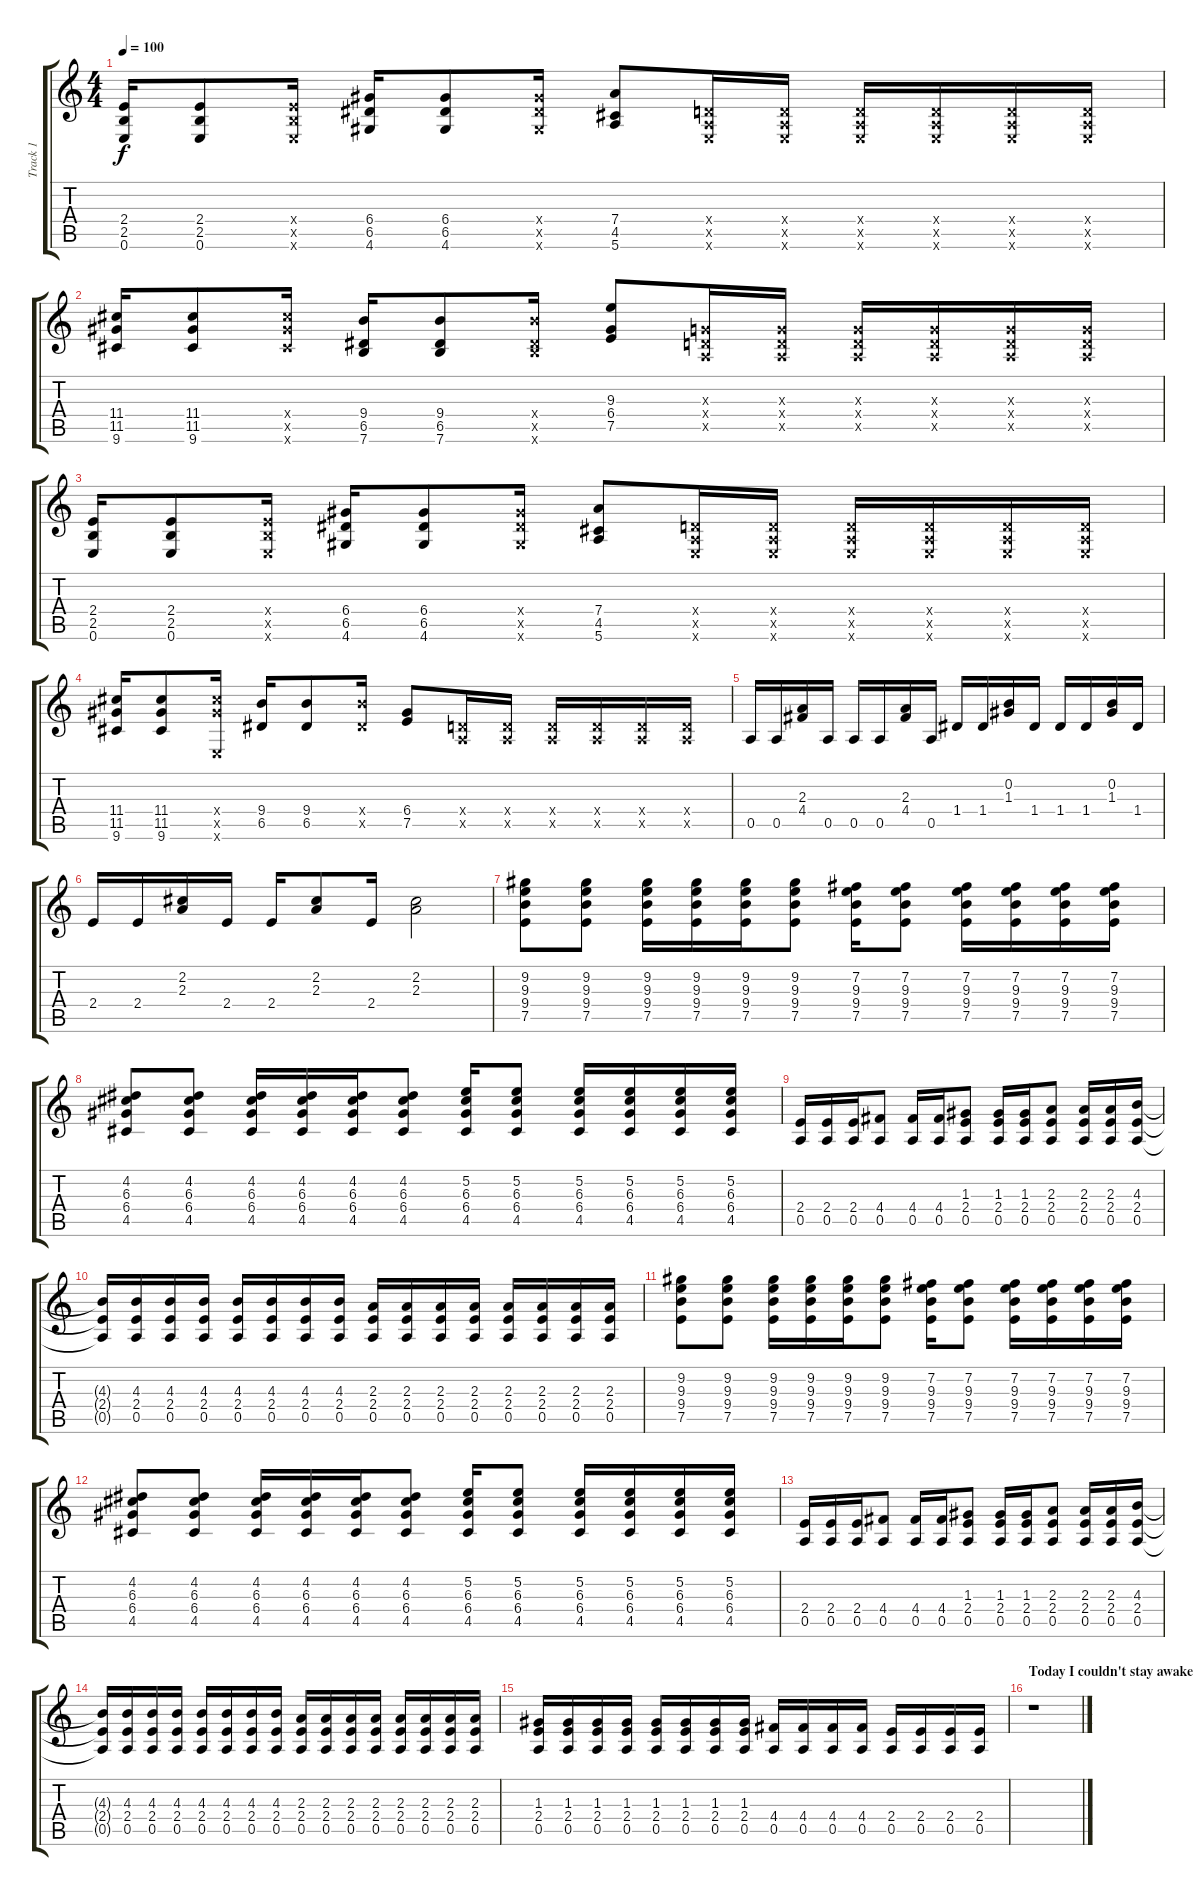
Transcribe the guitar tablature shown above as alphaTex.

\track ("Track 1" "Track 1") {instrument electricguitarmuted}
\staff {score tabs}
\tuning (E4 B3 G3 D3 A2 E2) {hide}
\ts (4 4)
\tempo 100
\clef g2
\ks c
(2.4 2.5 0.6).16{dy f} (2.4 2.5 0.6).8 (2.4{x} 2.5{x} 0.6{x}).16 (6.4 6.5 4.6).16 (6.4 6.5 4.6).8 (6.4{x} 6.5{x} 4.6{x}).16 (7.4 4.5 5.6).8 (0.4{x} 0.5{x} 0.6{x}).16 (0.4{x} 0.5{x} 0.6{x}).16 (0.4{x} 0.5{x} 0.6{x}).16 (0.4{x} 0.5{x} 0.6{x}).16 (0.4{x} 0.5{x} 0.6{x}).16 (0.4{x} 0.5{x} 0.6{x}).16 |
(11.4 11.5 9.6).16 (11.4 11.5 9.6).8 (11.4{x} 11.5{x} 9.6{x}).16 (9.4 6.5 7.6).16 (9.4 6.5 7.6).8 (9.4{x} 6.5{x} 7.6{x}).16 (9.3 6.4 7.5).8 (0.3{x} 0.4{x} 0.5{x}).16 (0.3{x} 0.4{x} 0.5{x}).16 (0.3{x} 0.4{x} 0.5{x}).16 (0.3{x} 0.4{x} 0.5{x}).16 (0.3{x} 0.4{x} 0.5{x}).16 (0.3{x} 0.4{x} 0.5{x}).16 |
(2.4 2.5 0.6).16 (2.4 2.5 0.6).8 (2.4{x} 2.5{x} 0.6{x}).16 (6.4 6.5 4.6).16 (6.4 6.5 4.6).8 (6.4{x} 6.5{x} 4.6{x}).16 (7.4 4.5 5.6).8 (0.4{x} 0.5{x} 0.6{x}).16 (0.4{x} 0.5{x} 0.6{x}).16 (0.4{x} 0.5{x} 0.6{x}).16 (0.4{x} 0.5{x} 0.6{x}).16 (0.4{x} 0.5{x} 0.6{x}).16 (0.4{x} 0.5{x} 0.6{x}).16 |
(11.4 11.5 9.6).16 (11.4 11.5 9.6).8 (11.4{x} 11.5{x} 0.6{x}).16 (9.4 6.5).16 (9.4 6.5).8 (9.4{x} 6.5{x}).16 (6.4 7.5).8 (0.4{x} 0.5{x}).16 (0.4{x} 0.5{x}).16 (0.4{x} 0.5{x}).16 (0.4{x} 0.5{x}).16 (0.4{x} 0.5{x}).16 (0.4{x} 0.5{x}).16 |
0.5.16 0.5.16 (2.3 4.4).16 0.5.16 0.5.16 0.5.16 (2.3 4.4).16 0.5.16 1.4.16 1.4.16 (0.2 1.3).16 1.4.16 1.4.16 1.4.16 (0.2 1.3).16 1.4.16 |
2.4.16 2.4.16 (2.2 2.3).16 2.4.16 2.4.16 (2.2 2.3).8 2.4.16 (2.2 2.3).2 |
(9.2 9.3 9.4 7.5).8 (9.2 9.3 9.4 7.5).8 (9.2 9.3 9.4 7.5).16 (9.2 9.3 9.4 7.5).16 (9.2 9.3 9.4 7.5).16 (9.2 9.3 9.4 7.5).8 (7.2 9.3 9.4 7.5).16 (7.2 9.3 9.4 7.5).8 (7.2 9.3 9.4 7.5).16 (7.2 9.3 9.4 7.5).16 (7.2 9.3 9.4 7.5).16 (7.2 9.3 9.4 7.5).16 |
(4.2 6.3 6.4 4.5).8 (4.2 6.3 6.4 4.5).8 (4.2 6.3 6.4 4.5).16 (4.2 6.3 6.4 4.5).16 (4.2 6.3 6.4 4.5).16 (4.2 6.3 6.4 4.5).8 (5.2 6.3 6.4 4.5).16 (5.2 6.3 6.4 4.5).8 (5.2 6.3 6.4 4.5).16 (5.2 6.3 6.4 4.5).16 (5.2 6.3 6.4 4.5).16 (5.2 6.3 6.4 4.5).16 |
(2.4 0.5).16 (2.4 0.5).16 (2.4 0.5).16 (4.4 0.5).8 (4.4 0.5).16 (4.4 0.5).16 (1.3 2.4 0.5).8 (1.3 2.4 0.5).16 (1.3 2.4 0.5).16 (2.3 2.4 0.5).8 (2.3 2.4 0.5).16 (2.3 2.4 0.5).16 (4.3 2.4 0.5).16 |
(4.3{t} 2.4{t} 0.5{t}).16 (4.3 2.4 0.5).16 (4.3 2.4 0.5).16 (4.3 2.4 0.5).16 (4.3 2.4 0.5).16 (4.3 2.4 0.5).16 (4.3 2.4 0.5).16 (4.3 2.4 0.5).16 (2.3 2.4 0.5).16 (2.3 2.4 0.5).16 (2.3 2.4 0.5).16 (2.3 2.4 0.5).16 (2.3 2.4 0.5).16 (2.3 2.4 0.5).16 (2.3 2.4 0.5).16 (2.3 2.4 0.5).16 |
(9.2 9.3 9.4 7.5).8 (9.2 9.3 9.4 7.5).8 (9.2 9.3 9.4 7.5).16 (9.2 9.3 9.4 7.5).16 (9.2 9.3 9.4 7.5).16 (9.2 9.3 9.4 7.5).8 (7.2 9.3 9.4 7.5).16 (7.2 9.3 9.4 7.5).8 (7.2 9.3 9.4 7.5).16 (7.2 9.3 9.4 7.5).16 (7.2 9.3 9.4 7.5).16 (7.2 9.3 9.4 7.5).16 |
(4.2 6.3 6.4 4.5).8 (4.2 6.3 6.4 4.5).8 (4.2 6.3 6.4 4.5).16 (4.2 6.3 6.4 4.5).16 (4.2 6.3 6.4 4.5).16 (4.2 6.3 6.4 4.5).8 (5.2 6.3 6.4 4.5).16 (5.2 6.3 6.4 4.5).8 (5.2 6.3 6.4 4.5).16 (5.2 6.3 6.4 4.5).16 (5.2 6.3 6.4 4.5).16 (5.2 6.3 6.4 4.5).16 |
(2.4 0.5).16 (2.4 0.5).16 (2.4 0.5).16 (4.4 0.5).8 (4.4 0.5).16 (4.4 0.5).16 (1.3 2.4 0.5).8 (1.3 2.4 0.5).16 (1.3 2.4 0.5).16 (2.3 2.4 0.5).8 (2.3 2.4 0.5).16 (2.3 2.4 0.5).16 (4.3 2.4 0.5).16 |
(4.3{t} 2.4{t} 0.5{t}).16 (4.3 2.4 0.5).16 (4.3 2.4 0.5).16 (4.3 2.4 0.5).16 (4.3 2.4 0.5).16 (4.3 2.4 0.5).16 (4.3 2.4 0.5).16 (4.3 2.4 0.5).16 (2.3 2.4 0.5).16 (2.3 2.4 0.5).16 (2.3 2.4 0.5).16 (2.3 2.4 0.5).16 (2.3 2.4 0.5).16 (2.3 2.4 0.5).16 (2.3 2.4 0.5).16 (2.3 2.4 0.5).16 |
(1.3 2.4 0.5).16 (1.3 2.4 0.5).16 (1.3 2.4 0.5).16 (1.3 2.4 0.5).16 (1.3 2.4 0.5).16 (1.3 2.4 0.5).16 (1.3 2.4 0.5).16 (1.3 2.4 0.5).16 (4.4 0.5).16 (4.4 0.5).16 (4.4 0.5).16 (4.4 0.5).16 (2.4 0.5).16 (2.4 0.5).16 (2.4 0.5).16 (2.4 0.5).16 |
\section ("" "Today I couldn't stay awake")
r.1
